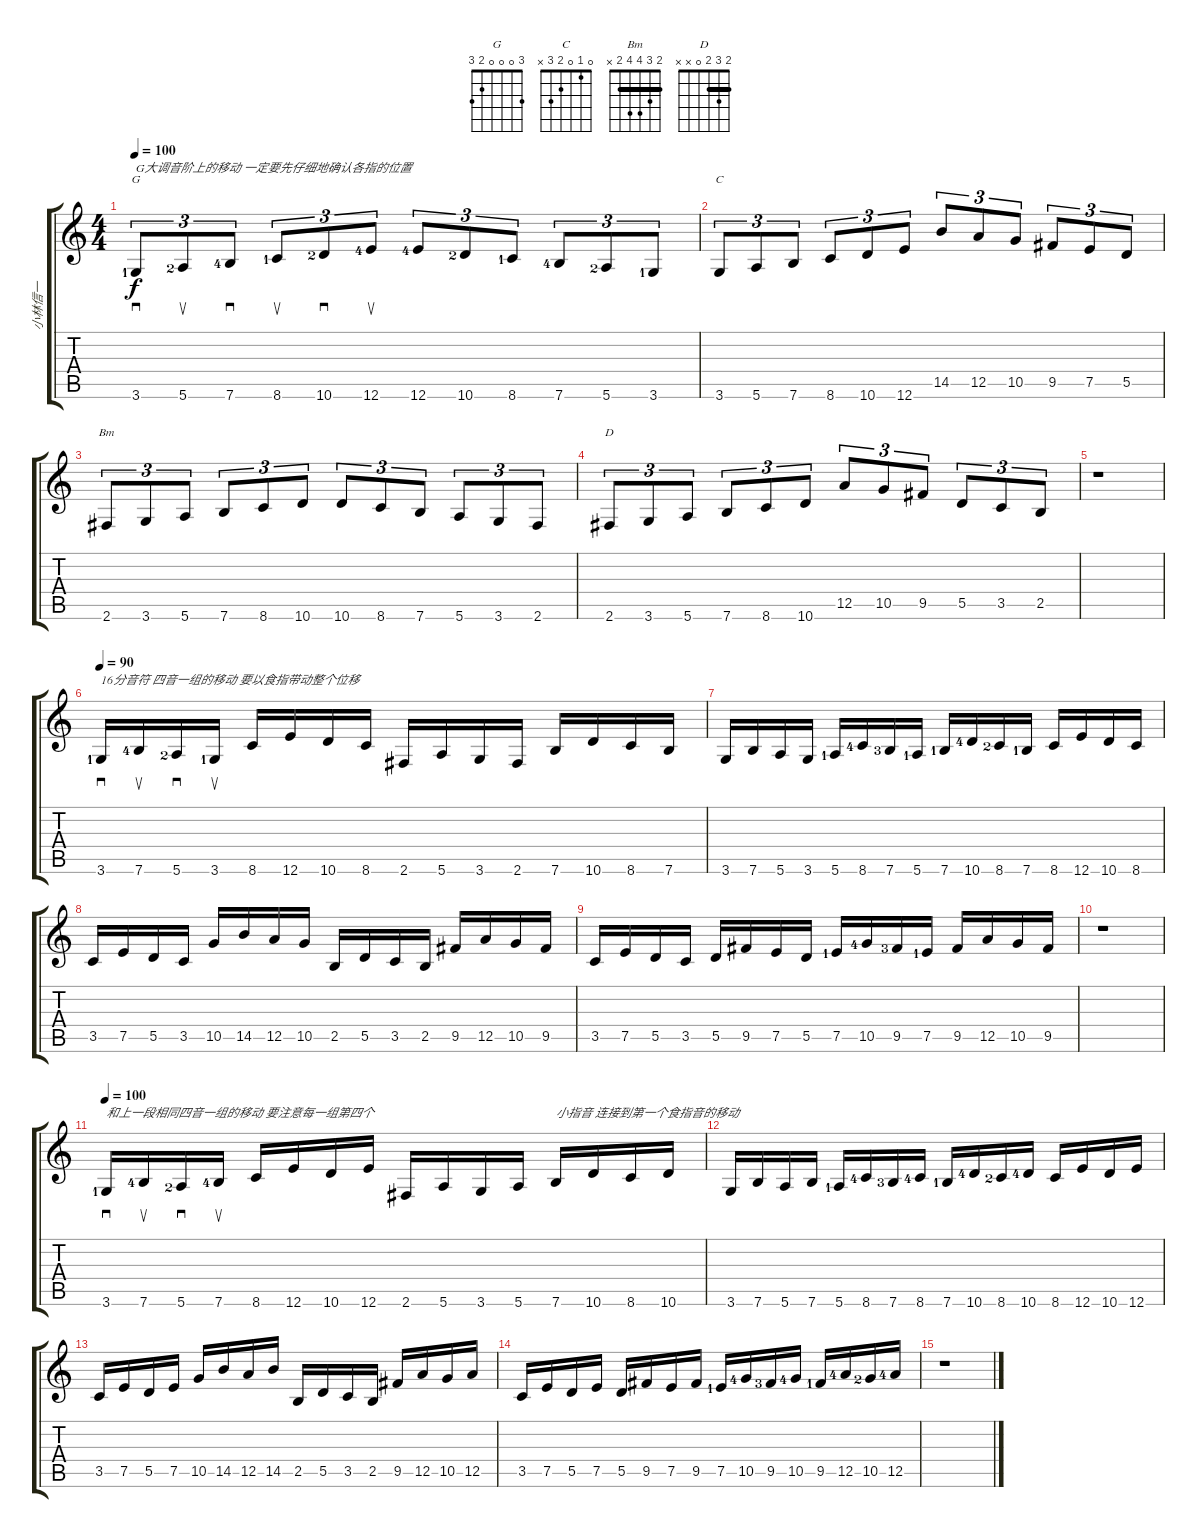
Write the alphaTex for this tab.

\track ("小林信一" "小林信一") {instrument overdrivenguitar}
\staff {score tabs}
\tuning (E4 B3 G3 D3 A2 E2) {hide}
\chord ("G" 3 0 0 0 2 3)
\chord ("C" 0 1 0 2 3 x)
\chord ("Bm" 2 3 4 4 2 x) {barre 2}
\chord ("D" 2 3 2 0 x x) {barre 2}
\ts (4 4)
\tempo 100
\clef g2
\ks c
3.6{lf 2}.8{sd tu (3 2) ch "G" txt "G大调音阶上的移动 一定要先仔细地确认各指的位置" dy f} 5.6{lf 3}.8{su tu (3 2)} 7.6{lf 5}.8{sd tu (3 2)} 8.6{lf 2}.8{su tu (3 2)} 10.6{lf 3}.8{sd tu (3 2)} 12.6{lf 5}.8{su tu (3 2)} 12.6{lf 5}.8{tu (3 2)} 10.6{lf 3}.8{tu (3 2)} 8.6{lf 2}.8{tu (3 2)} 7.6{lf 5}.8{tu (3 2)} 5.6{lf 3}.8{tu (3 2)} 3.6{lf 2}.8{tu (3 2)} |
3.6.8{tu (3 2) ch "C"} 5.6.8{tu (3 2)} 7.6.8{tu (3 2)} 8.6.8{tu (3 2)} 10.6.8{tu (3 2)} 12.6.8{tu (3 2)} 14.5.8{tu (3 2)} 12.5.8{tu (3 2)} 10.5.8{tu (3 2)} 9.5.8{tu (3 2)} 7.5.8{tu (3 2)} 5.5.8{tu (3 2)} |
2.6.8{tu (3 2) ch "Bm"} 3.6.8{tu (3 2)} 5.6.8{tu (3 2)} 7.6.8{tu (3 2)} 8.6.8{tu (3 2)} 10.6.8{tu (3 2)} 10.6.8{tu (3 2)} 8.6.8{tu (3 2)} 7.6.8{tu (3 2)} 5.6.8{tu (3 2)} 3.6.8{tu (3 2)} 2.6.8{tu (3 2)} |
2.6.8{tu (3 2) ch "D"} 3.6.8{tu (3 2)} 5.6.8{tu (3 2)} 7.6.8{tu (3 2)} 8.6.8{tu (3 2)} 10.6.8{tu (3 2)} 12.5.8{tu (3 2)} 10.5.8{tu (3 2)} 9.5.8{tu (3 2)} 5.5.8{tu (3 2)} 3.5.8{tu (3 2)} 2.5.8{tu (3 2)} |
r.1 |
\tempo 90
3.6{lf 2}.16{sd txt "16分音符 四音一组的移动 要以食指带动整个位移"} 7.6{lf 5}.16{su} 5.6{lf 3}.16{sd} 3.6{lf 2}.16{su} 8.6.16 12.6.16 10.6.16 8.6.16 2.6.16 5.6.16 3.6.16 2.6.16 7.6.16 10.6.16 8.6.16 7.6.16 |
3.6.16 7.6.16 5.6.16 3.6.16 5.6{lf 2}.16 8.6{lf 5}.16 7.6{lf 4}.16 5.6{lf 2}.16 7.6{lf 2}.16 10.6{lf 5}.16 8.6{lf 3}.16 7.6{lf 2}.16 8.6.16 12.6.16 10.6.16 8.6.16 |
3.5.16 7.5.16 5.5.16 3.5.16 10.5.16 14.5.16 12.5.16 10.5.16 2.5.16 5.5.16 3.5.16 2.5.16 9.5.16 12.5.16 10.5.16 9.5.16 |
3.5.16 7.5.16 5.5.16 3.5.16 5.5.16 9.5.16 7.5.16 5.5.16 7.5{lf 2}.16 10.5{lf 5}.16 9.5{lf 4}.16 7.5{lf 2}.16 9.5.16 12.5.16 10.5.16 9.5.16 |
r.1 |
\tempo 100
3.6{lf 2}.16{sd txt "和上一段相同四音一组的移动 要注意每一组第四个"} 7.6{lf 5}.16{su} 5.6{lf 3}.16{sd} 7.6{lf 5}.16{su} 8.6.16 12.6.16 10.6.16 12.6.16 2.6.16 5.6.16 3.6.16 5.6.16 7.6.16{txt "小指音 连接到第一个食指音的移动"} 10.6.16 8.6.16 10.6.16 |
3.6.16 7.6.16 5.6.16 7.6.16 5.6{lf 2}.16 8.6{lf 5}.16 7.6{lf 4}.16 8.6{lf 5}.16 7.6{lf 2}.16 10.6{lf 5}.16 8.6{lf 3}.16 10.6{lf 5}.16 8.6.16 12.6.16 10.6.16 12.6.16 |
3.5.16 7.5.16 5.5.16 7.5.16 10.5.16 14.5.16 12.5.16 14.5.16 2.5.16 5.5.16 3.5.16 2.5.16 9.5.16 12.5.16 10.5.16 12.5.16 |
3.5.16 7.5.16 5.5.16 7.5.16 5.5.16 9.5.16 7.5.16 9.5.16 7.5{lf 2}.16 10.5{lf 5}.16 9.5{lf 4}.16 10.5{lf 5}.16 9.5{lf 2}.16 12.5{lf 5}.16 10.5{lf 3}.16 12.5{lf 5}.16 |
r.1
